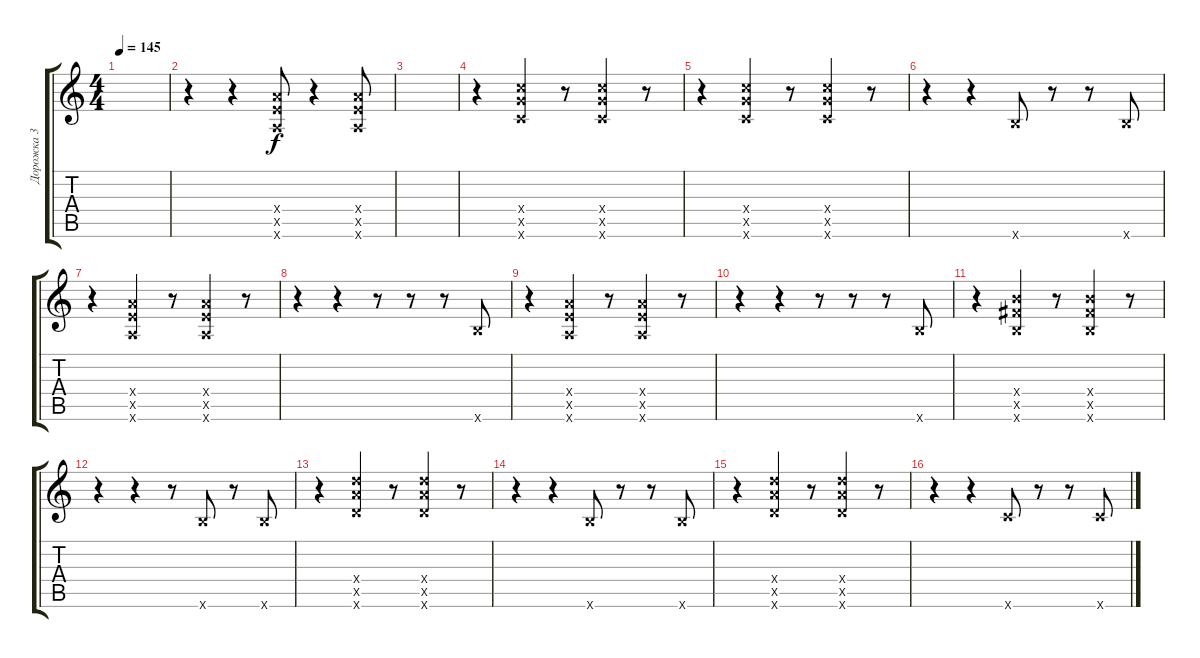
\track ("Дорожка 3" "Дорожка 3") {instrument overdrivenguitar}
\staff {score tabs}
\tuning (E4 B3 G3 D3 A2 E2) {hide}
\ts (4 4)
\tempo 145
\clef g2
\ks c
|
r.4 r.4 (7.4{x} 7.5{x} 5.6{x}).8 r.4 (7.4{x} 7.5{x} 5.6{x}).8 |
|
r.4 (10.4{x} 10.5{x} 8.6{x}).4 r.8 (10.4{x} 10.5{x} 8.6{x}).4 r.8 |
r.4 (10.4{x} 10.5{x} 8.6{x}).4 r.8 (10.4{x} 10.5{x} 8.6{x}).4 r.8 |
r.4 r.4 7.6{x}.8 r.8 r.8 7.6{x}.8 |
r.4 (7.4{x} 7.5{x} 5.6{x}).4{volume 10} r.8 (7.4{x} 7.5{x} 5.6{x}).4 r.8 |
r.4 r.4 r.8 r.8 r.8 7.6{x}.8 |
r.4 (7.4{x} 7.5{x} 5.6{x}).4{volume 10} r.8 (7.4{x} 7.5{x} 5.6{x}).4 r.8 |
r.4 r.4 r.8 r.8 r.8 7.6{x}.8 |
r.4 (9.4{x} 9.5{x} 7.6{x}).4{volume 10} r.8 (9.4{x} 9.5{x} 7.6{x}).4 r.8 |
r.4 r.4 r.8 7.6{x}.8 r.8 7.6{x}.8 |
r.4 (12.4{x} 12.5{x} 10.6{x}).4{volume 10} r.8 (12.4{x} 12.5{x} 10.6{x}).4 r.8 |
r.4 r.4 7.6{x}.8 r.8 r.8 7.6{x}.8 |
r.4 (12.4{x} 12.5{x} 10.6{x}).4{volume 10} r.8 (12.4{x} 12.5{x} 10.6{x}).4 r.8 |
r.4 r.4 8.6{x}.8 r.8 r.8 8.6{x}.8
